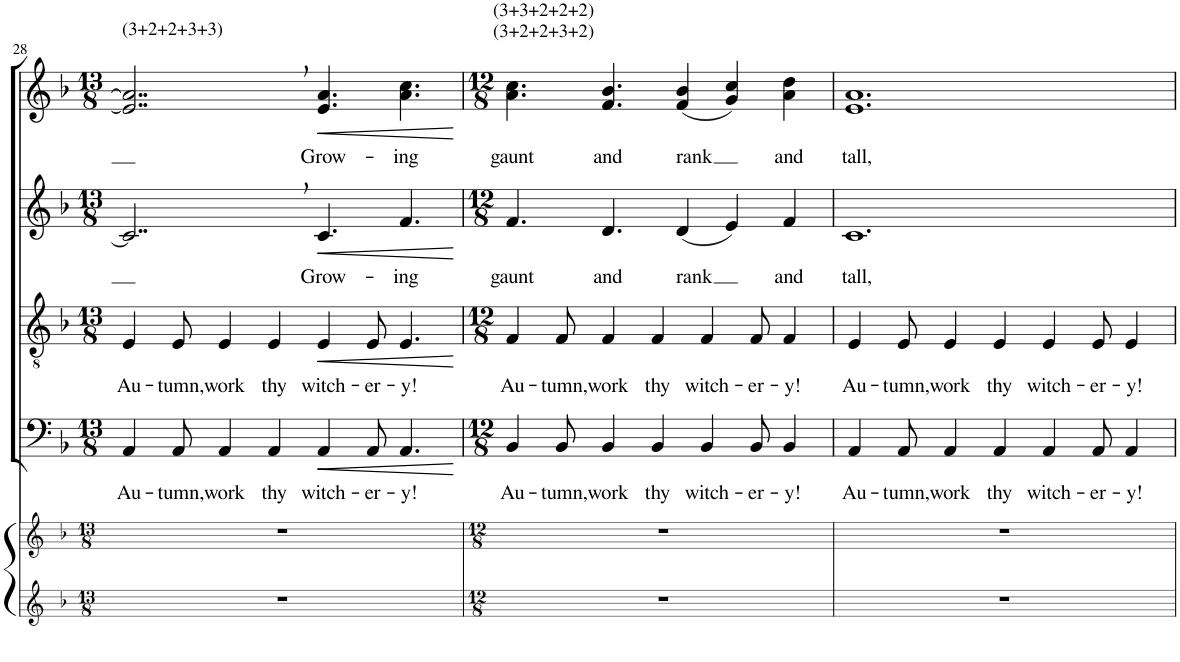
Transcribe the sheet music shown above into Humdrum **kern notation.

**kern	**kern	**kern	**text	**dynam	**kern	**text	**dynam	**kern	**text	**dynam	**kern	**text	**dynam
*part5	*part5	*part4	*part4	*part4	*part3	*part3	*part3	*part2	*part2	*part2	*part1	*part1	*part1
*staff6	*staff5	*staff4	*staff4	*staff4	*staff3	*staff3	*staff3	*staff2	*staff2	*staff2	*staff1	*staff1	*staff1
*I"PIANO (for rehearsal only)	*	*I"BASS	*	*	*I"TENOR	*	*	*I"ALTO	*	*	*I"SOPRANO	*	*
*I'Pno	*	*I'B	*	*	*I'T	*	*	*I'A	*	*	*I'S	*	*
!!LO:PB:g=z
*clefG2	*clefG2	*clefF4	*	*	*clefGv2	*	*	*clefG2	*	*	*clefG2	*	*
*k[b-]	*k[b-]	*k[b-]	*	*	*k[b-]	*	*	*k[b-]	*	*	*k[b-]	*	*
*M13/8	*M13/8	*M13/8	*	*	*M13/8	*	*	*M13/8	*	*	*M13/8	*	*
=28	=28	=28	=28	=28	=28	=28	=28	=28	=28	=28	=28	=28	=28
!	!	!	!	!	!	!	!	!	!	!	!LO:TX:a:t=(3+2+2+3+3)	!	!
!	!	!	!LO:LY:b	!	!	!LO:LY:b	!	!	!	!	!	!	!
8%13r	8%13r	4AA/	Au-	.	4E/	Au-	.	2..c,/]	.	.	2..e/], 2..a/],	.	.
!	!	!	!LO:LY:b	!	!	!LO:LY:b	!	!	!	!	!	!	!
.	.	8AA/	-tumn,	.	8E/	-tumn,	.	.	.	.	.	.	.
!	!	!	!LO:LY:b	!	!	!LO:LY:b	!	!	!	!	!	!	!
.	.	4AA/	work	.	4E/	work	.	.	.	.	.	.	.
!	!	!	!LO:LY:b	!	!	!LO:LY:b	!	!	!	!	!	!	!
.	.	4AA/	thy	.	4E/	thy	.	.	.	.	.	.	.
!	!	!	!LO:LY:b	!LO:HP:b	!	!LO:LY:b	!LO:HP:b	!	!LO:LY:b	!LO:HP:b	!	!LO:LY:b	!LO:HP:b
.	.	4AA/	witch-	<	4E/	witch-	<	4.c/	Grow-	<	4.e/ 4.a/	Grow-	<
!	!	!	!LO:LY:b	!	!	!LO:LY:b	!	!	!	!	!	!	!
.	.	8AA/	-er-	.	8E/	-er-	.	.	.	.	.	.	.
!	!	!	!LO:LY:b	!	!	!LO:LY:b	!	!	!LO:LY:b	!	!	!LO:LY:b	!
.	.	4.AA/	-y!	.	4.E/	-y!	.	4.f/	-ing	.	4.a\ 4.cc\	-ing	.
.	.	.	.	[	.	.	[	.	.	[	.	.	[
=29	=29	=29	=29	=29	=29	=29	=29	=29	=29	=29	=29	=29	=29
*M12/8	*M12/8	*M12/8	*	*	*M12/8	*	*	*M12/8	*	*	*M12/8	*	*
!	!	!	!	!	!	!	!	!	!	!	!LO:TX:a:t=(3+3+2+2+2)	!	!
!	!	!	!	!	!	!	!	!	!	!	!LO:TX:a:t=(3+2+2+3+2)	!	!
!	!	!	!LO:LY:b	!	!	!LO:LY:b	!	!	!LO:LY:b	!	!	!LO:LY:b	!
1.r	1.r	4BB-/	Au-	.	4F/	Au-	.	4.f/	gaunt	.	4.a\ 4.cc\	gaunt	.
!	!	!	!LO:LY:b	!	!	!LO:LY:b	!	!	!	!	!	!	!
.	.	8BB-/	-tumn,	.	8F/	-tumn,	.	.	.	.	.	.	.
!	!	!	!LO:LY:b	!	!	!LO:LY:b	!	!	!LO:LY:b	!	!	!LO:LY:b	!
.	.	4BB-/	work	.	4F/	work	.	4.d/	and	.	4.f/ 4.b-/	and	.
!	!	!	!LO:LY:b	!	!	!LO:LY:b	!	!	!	!	!	!	!
.	.	4BB-/	thy	.	4F/	thy	.	.	.	.	.	.	.
!	!	!	!	!	!	!	!	!	!LO:LY:b	!	!	!LO:LY:b	!
.	.	.	.	.	.	.	.	(4d/	rank	.	(4f/ 4b-/	rank	.
!	!	!	!LO:LY:b	!	!	!LO:LY:b	!	!	!	!	!	!	!
.	.	4BB-/	witch-	.	4F/	witch-	.	.	.	.	.	.	.
.	.	.	.	.	.	.	.	4e/)	.	.	4g/ 4cc/)	.	.
!	!	!	!LO:LY:b	!	!	!LO:LY:b	!	!	!	!	!	!	!
.	.	8BB-/	-er-	.	8F/	-er-	.	.	.	.	.	.	.
!	!	!	!LO:LY:b	!	!	!LO:LY:b	!	!	!LO:LY:b	!	!	!LO:LY:b	!
.	.	4BB-/	-y!	.	4F/	-y!	.	4f/	and	.	4a\ 4dd\	and	.
=30	=30	=30	=30	=30	=30	=30	=30	=30	=30	=30	=30	=30	=30
!	!	!	!LO:LY:b	!	!	!LO:LY:b	!	!	!LO:LY:b	!	!	!LO:LY:b	!
1.r	1.r	4AA/	Au-	.	4E/	Au-	.	1.c	tall,	.	1.e 1.a	tall,	.
!	!	!	!LO:LY:b	!	!	!LO:LY:b	!	!	!	!	!	!	!
.	.	8AA/	-tumn,	.	8E/	-tumn,	.	.	.	.	.	.	.
!	!	!	!LO:LY:b	!	!	!LO:LY:b	!	!	!	!	!	!	!
.	.	4AA/	work	.	4E/	work	.	.	.	.	.	.	.
!	!	!	!LO:LY:b	!	!	!LO:LY:b	!	!	!	!	!	!	!
.	.	4AA/	thy	.	4E/	thy	.	.	.	.	.	.	.
!	!	!	!LO:LY:b	!	!	!LO:LY:b	!	!	!	!	!	!	!
.	.	4AA/	witch-	.	4E/	witch-	.	.	.	.	.	.	.
!	!	!	!LO:LY:b	!	!	!LO:LY:b	!	!	!	!	!	!	!
.	.	8AA/	-er-	.	8E/	-er-	.	.	.	.	.	.	.
!	!	!	!LO:LY:b	!	!	!LO:LY:b	!	!	!	!	!	!	!
.	.	4AA/	-y!	.	4E/	-y!	.	.	.	.	.	.	.
=	=	=	=	=	=	=	=	=	=	=	=	=	=
*-	*-	*-	*-	*-	*-	*-	*-	*-	*-	*-	*-	*-	*-
